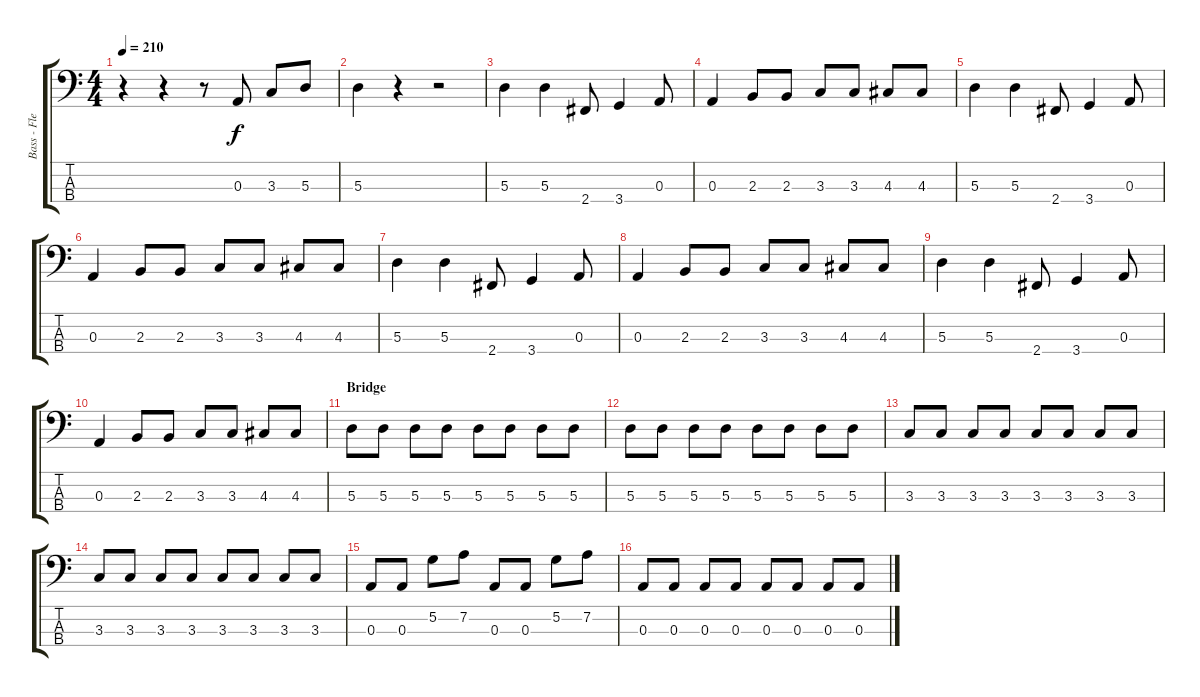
\track ("Bass - Flea" "Bass - Fle") {instrument electricbassfinger}
\staff {score tabs}
\tuning (G2 D2 A1 E1) {hide}
\ts (4 4)
\tempo 210
\clef f4
\ks c
r.4{dy f} r.4 r.8 0.3.8 3.3.8 5.3.8 |
5.3.4 r.4 r.2 |
5.3.4 5.3.4 2.4.8 3.4.4 0.3.8 |
0.3.4 2.3.8 2.3.8 3.3.8 3.3.8 4.3.8 4.3.8 |
5.3.4 5.3.4 2.4.8 3.4.4 0.3.8 |
0.3.4 2.3.8 2.3.8 3.3.8 3.3.8 4.3.8 4.3.8 |
5.3.4 5.3.4 2.4.8 3.4.4 0.3.8 |
0.3.4 2.3.8 2.3.8 3.3.8 3.3.8 4.3.8 4.3.8 |
5.3.4 5.3.4 2.4.8 3.4.4 0.3.8 |
0.3.4 2.3.8 2.3.8 3.3.8 3.3.8 4.3.8 4.3.8 |
\section ("" "Bridge")
5.3.8 5.3.8 5.3.8 5.3.8 5.3.8 5.3.8 5.3.8 5.3.8 |
5.3.8 5.3.8 5.3.8 5.3.8 5.3.8 5.3.8 5.3.8 5.3.8 |
3.3.8 3.3.8 3.3.8 3.3.8 3.3.8 3.3.8 3.3.8 3.3.8 |
3.3.8 3.3.8 3.3.8 3.3.8 3.3.8 3.3.8 3.3.8 3.3.8 |
0.3.8 0.3.8 5.2.8 7.2.8 0.3.8 0.3.8 5.2.8 7.2.8 |
0.3.8 0.3.8 0.3.8 0.3.8 0.3.8 0.3.8 0.3.8 0.3.8
